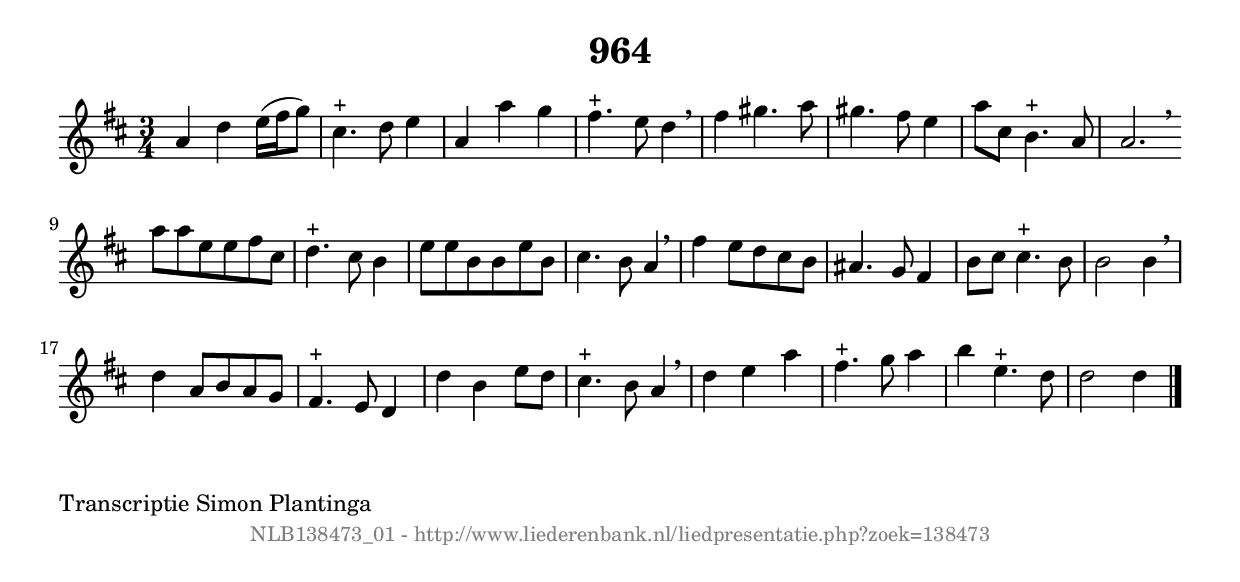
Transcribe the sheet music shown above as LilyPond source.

%
% produced by wce2krn 1.64 (7 June 2014)
%
\version"2.16"
#(append! paper-alist '(("long" . (cons (* 210 mm) (* 2000 mm)))))
#(set-default-paper-size "long")
sb = {\breathe}
mBreak = {\breathe }
bBreak = {\breathe }
x = {\once\override NoteHead #'style = #'cross }
gl=\glissando
itime={\override Staff.TimeSignature #'stencil = ##f }
ficta = {\once\set suggestAccidentals = ##t}
fine = {\once\override Score.RehearsalMark #'self-alignment-X = #1 \mark \markup {\italic{Fine}}}
dc = {\once\override Score.RehearsalMark #'self-alignment-X = #1 \mark \markup {\italic{D.C.}}}
dcf = {\once\override Score.RehearsalMark #'self-alignment-X = #1 \mark \markup {\italic{D.C. al Fine}}}
dcc = {\once\override Score.RehearsalMark #'self-alignment-X = #1 \mark \markup {\italic{D.C. al Coda}}}
ds = {\once\override Score.RehearsalMark #'self-alignment-X = #1 \mark \markup {\italic{D.S.}}}
dsf = {\once\override Score.RehearsalMark #'self-alignment-X = #1 \mark \markup {\italic{D.S. al Fine}}}
dsc = {\once\override Score.RehearsalMark #'self-alignment-X = #1 \mark \markup {\italic{D.S. al Coda}}}
pv = {\set Score.repeatCommands = #'((volta "1"))}
sv = {\set Score.repeatCommands = #'((volta "2"))}
tv = {\set Score.repeatCommands = #'((volta "3"))}
qv = {\set Score.repeatCommands = #'((volta "4"))}
xv = {\set Score.repeatCommands = #'((volta #f))}
\header{ tagline = ""
title = "964"
}
\score {{
\key d \major
\relative g'
{
\set melismaBusyProperties = #'()
\time 3/4
\tempo 4=120
\override Score.MetronomeMark #'transparent = ##t
\override Score.RehearsalMark #'break-visibility = #(vector #t #t #f)
a4 d4 e16( fis16 g8) | cis,4.^"+" d8 e4 | a,4 a'4 g4 | fis4.^"+" e8 d4 \sb | fis4 gis4. a8 | gis4. fis8 e4 | a8 cis,8 b4.^"+" a8 | a2. \bar ":|:" \bBreak
a'8 a8 e8 e8 fis8 cis8 | d4.^"+" cis8 b4 | e8 e8 b8 b8 e8 b8 | cis4. b8 a4 \sb | fis'4 e8 d8 cis8 b8 | ais4. g8 fis4 | b8 cis8 cis4.^"+" b8 | b2 b4 | \mBreak \bar "|"
d4 a8 b8 a8 g8 | fis4.^"+" e8 d4 | d'4 b4 e8 d8 | cis4.^"+" b8 a4 \sb | d4 e4 a4 | fis4.^"+" g8 a4 | b4 e,4.^"+" d8 | d2 d4 \bar "|."
 }}
 \midi { }
 \layout {
            indent = 0.0\cm
}
}
\markup { \wordwrap-string #" 
Transcriptie Simon Plantinga
"}
\markup { \vspace #0 } \markup { \with-color #grey \fill-line { \center-column { \smaller "NLB138473_01 - http://www.liederenbank.nl/liedpresentatie.php?zoek=138473" } } }
